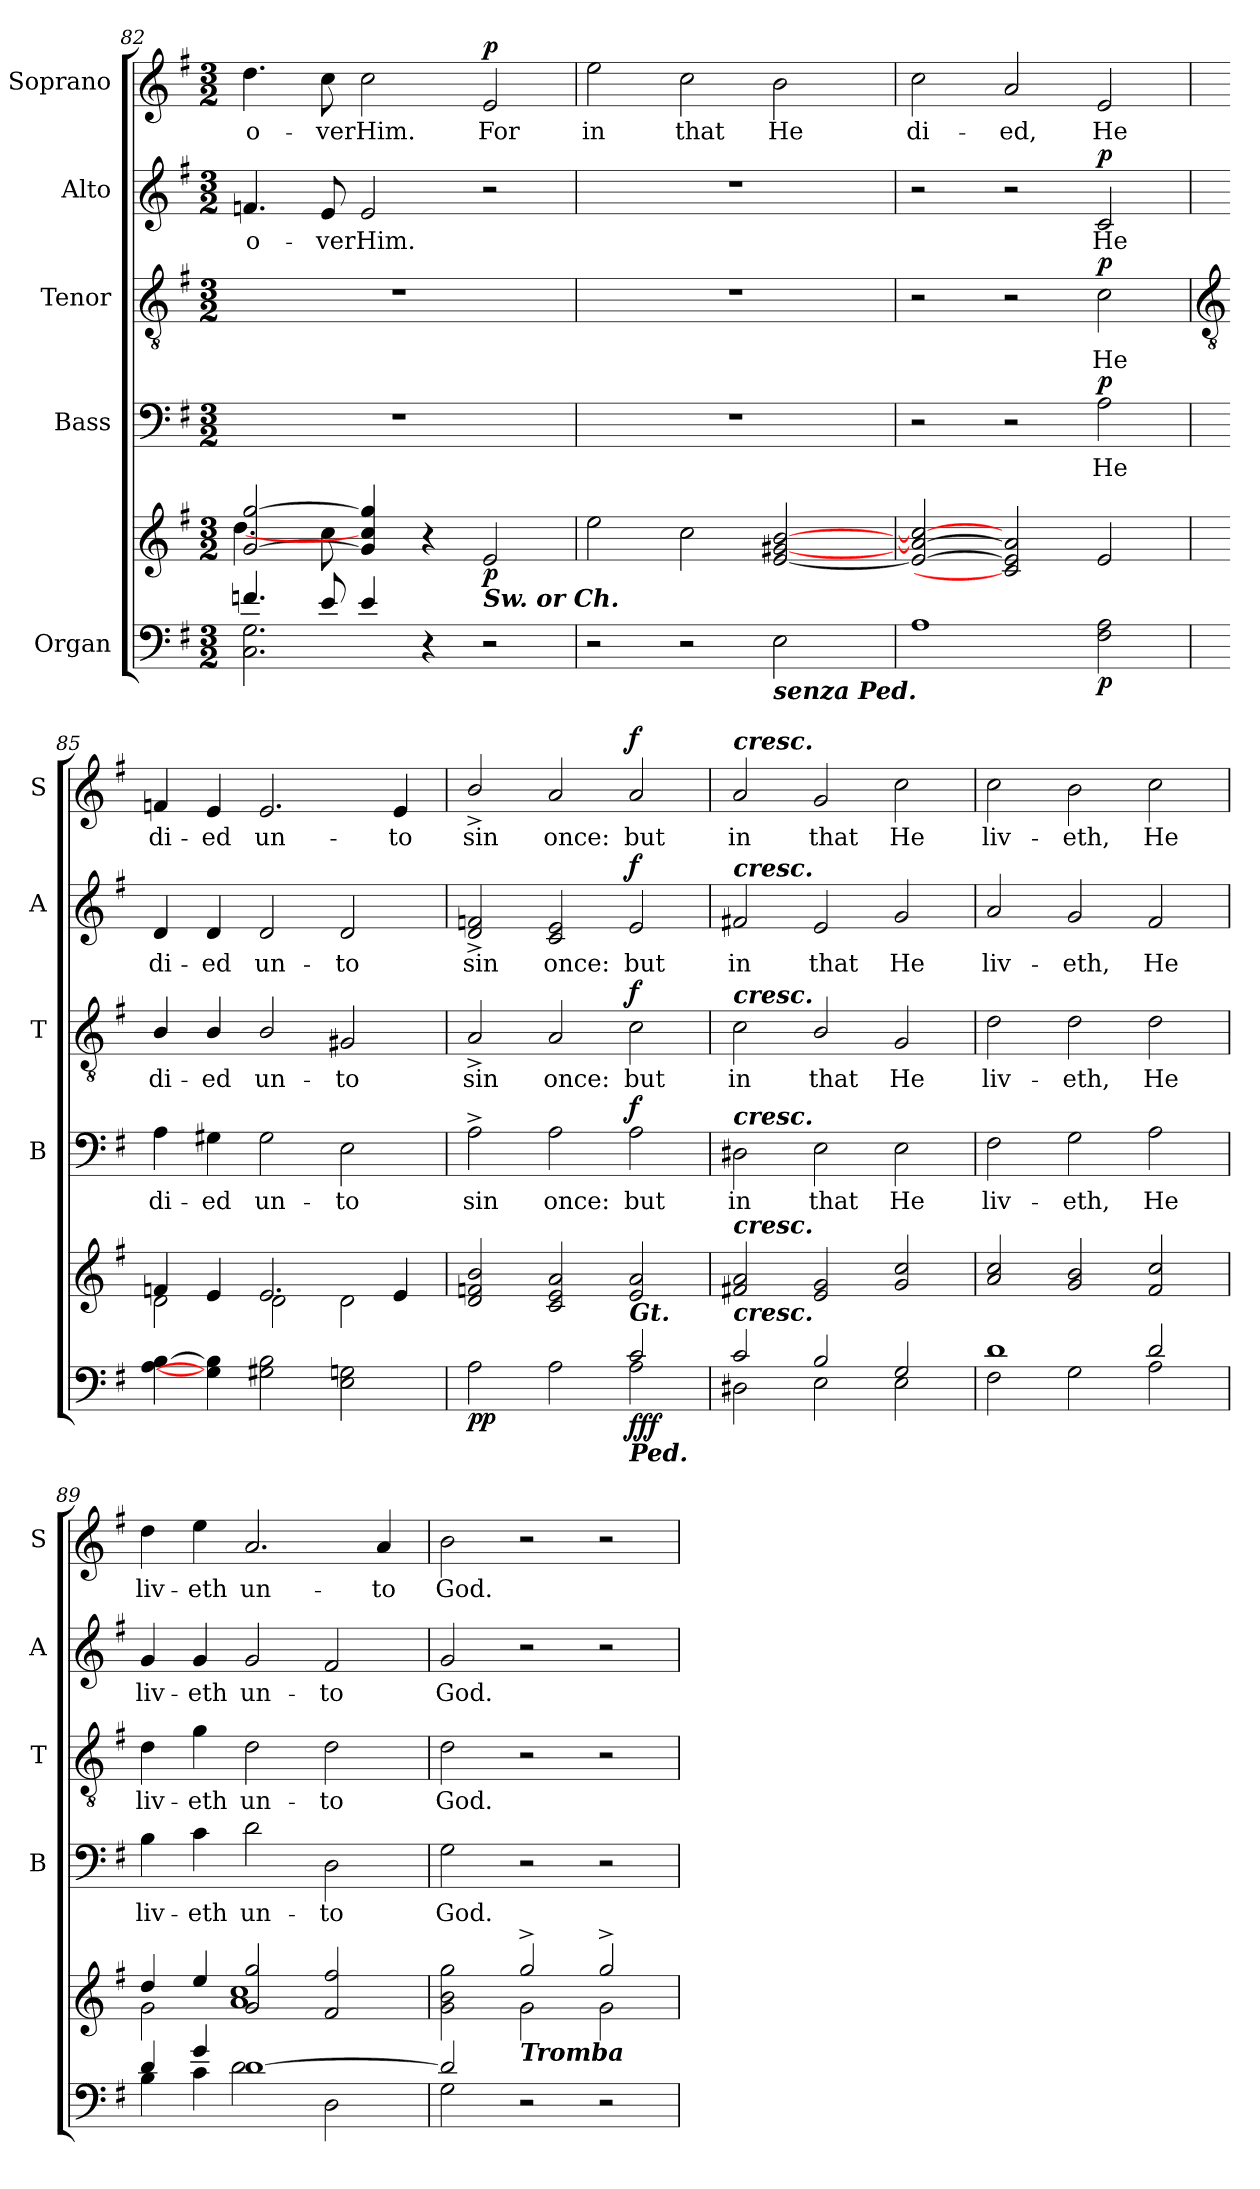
**kern	**kern	**dynam	**kern	**text	**dynam	**kern	**text	**dynam	**kern	**text	**dynam	**kern	**text	**dynam
*part5	*part5	*part5	*part4	*part4	*part4	*part3	*part3	*part3	*part2	*part2	*part2	*part1	*part1	*part1
*staff6	*staff5	*staff5/6	*staff4	*staff4	*staff4	*staff3	*staff3	*staff3	*staff2	*staff2	*staff2	*staff1	*staff1	*staff1
*I"Organ	*	*	*I"Bass	*	*	*I"Tenor	*	*	*I"Alto	*	*	*I"Soprano	*	*
*	*	*	*I'B	*	*	*I'T	*	*	*I'A	*	*	*I'S	*	*
*clefF4	*clefG2	*	*clefF4	*	*	*clefGv2	*	*	*clefG2	*	*	*clefG2	*	*
*k[f#]	*k[f#]	*	*k[f#]	*	*	*k[f#]	*	*	*k[f#]	*	*	*k[f#]	*	*
*G:	*G:	*	*G:	*	*	*G:	*	*	*G:	*	*	*G:	*	*
*M3/2	*M3/2	*	*M3/2	*	*	*M3/2	*	*	*M3/2	*	*	*M3/2	*	*
=82	=82	=82	=82	=82	=82	=82	=82	=82	=82	=82	=82	=82	=82	=82
*^	*^	*	*	*	*	*	*	*	*	*	*	*	*	*
!	!	!	!	!	!LO:N:vis=1	!	!	!LO:N:vis=1	!	!	!	!LO:LY:b	!	!	!LO:LY:b	!
4.fn/	2.C\ 2.G\	[2g/ [2gg/	4.dd\	.	1.r	.	.	1.r	.	.	4.fn	o-	.	4.dd	o-	.
!	!	!	!	!	!	!	!	!	!	!	!	!LO:LY:b	!	!	!LO:LY:b	!
8e/	.	.	8cc\	.	.	.	.	.	.	.	8e	-ver	.	8cc	-ver	.
!	!	!	!	!	!	!	!	!	!	!	!	!LO:LY:b	!	!	!LO:LY:b	!
4e/	.	4g/] 4cc/] 4gg/]	1ryy	.	.	.	.	.	.	.	2e	Him.	.	2cc	Him.	.
2.ryy	4r	4r	.	.	.	.	.	.	.	.	.	.	.	.	.	.
!	!	!LO:TX:b:Bi:t=Sw. or Ch.	!	!	!	!	!	!	!	!	!	!	!	!	!	!
!	!	!	!	!LO:DY:b	!	!	!	!	!	!	!	!	!	!	!LO:LY:b	!LO:DY:b
.	2r	2e	.	p	.	.	.	.	.	.	2r	.	.	2e	For	p
=83	=83	=83	=83	=83	=83	=83	=83	=83	=83	=83	=83	=83	=83	=83	=83	=83
!	!	!	!	!	!LO:N:vis=1	!	!	!LO:N:vis=1	!	!	!LO:N:vis=1	!	!	!	!LO:LY:b	!
1ryy	2r	2ee\	1ryy	.	1.r	.	.	1.r	.	.	1.r	.	.	2ee	in	.
!	!	!	!	!	!	!	!	!	!	!	!	!	!	!	!LO:LY:b	!
.	2r	2cc\	.	.	.	.	.	.	.	.	.	.	.	2cc	that	.
!LO:TX:b:Bi:t=senza Ped.	!	!	!	!	!	!	!	!	!	!	!	!	!	!	!	!
!	!	!	!	!	!	!	!	!	!	!	!	!	!	!	!LO:LY:b	!
4ryy	2E\	[2e [2g#X [2b	4ryy	.	.	.	.	.	.	.	.	.	.	2b	He	.
4ryy	.	.	4ryy	.	.	.	.	.	.	.	.	.	.	.	.	.
=84	=84	=84	=84	=84	=84	=84	=84	=84	=84	=84	=84	=84	=84	=84	=84	=84
!	!	!	!	!	!	!	!	!	!	!	!	!	!	!	!LO:LY:b	!
1.ryy	1A\	2e_ 2a_ 2cc_	1.ryy	.	2r	.	.	2r	.	.	2r	.	.	2cc	di-	.
!	!	!	!	!	!	!	!	!	!	!	!	!	!	!	!LO:LY:b	!
.	.	2c] 2e] 2a]	.	.	2r	.	.	2r	.	.	2r	.	.	2a	-ed,	.
!	!	!	!	!LO:DY:b=2	!	!LO:LY:b	!LO:DY:b	!	!LO:LY:b	!LO:DY:b	!	!LO:LY:b	!LO:DY:b	!	!LO:LY:b	!
.	2F#\ 2A\	2e	.	p	2A	He	p	2c	He	p	2c	He	p	2e	He	.
!!LO:LB:g=z
=85	=85	=85	=85	=85	=85	=85	=85	=85	=85	=85	=85	=85	=85	=85	=85	=85
*	*	*	*	*	*	*	*	*clefGv2	*	*	*	*	*	*	*	*
!	!	!	!	!	!	!LO:LY:b	!	!	!LO:LY:b	!	!	!LO:LY:b	!	!	!LO:LY:b	!
1ryy	[4A\ [4B\	4fn/	2d\	.	4A\	di-	.	4B/	di-	.	4d	di-	.	4fn	di-	.
!	!	!	!	!	!	!LO:LY:b	!	!	!LO:LY:b	!	!	!LO:LY:b	!	!	!LO:LY:b	!
.	4G#\] 4B\]	4e/	.	.	4G#X\	-ed	.	4B/	-ed	.	4d	-ed	.	4e	-ed	.
!	!	!	!	!	!	!LO:LY:b	!	!	!LO:LY:b	!	!	!LO:LY:b	!	!	!LO:LY:b	!
.	2G#\ 2B\	2.e/	2d\	.	2G#\	un-	.	2B/	un-	.	2d	un-	.	2.e	un-	.
!	!	!	!	!	!	!LO:LY:b	!	!	!LO:LY:b	!	!	!LO:LY:b	!	!	!	!
4ryy	2E\ 2Gn\	.	2d\	.	2E	-to	.	2G#X	-to	.	2d	-to	.	.	.	.
!	!	!	!	!	!	!	!	!	!	!	!	!	!	!	!LO:LY:b	!
4ryy	.	4e/	.	.	.	.	.	.	.	.	.	.	.	4e	-to	.
=86	=86	=86	=86	=86	=86	=86	=86	=86	=86	=86	=86	=86	=86	=86	=86	=86
!	!	!	!	!LO:DY:b=2	!	!LO:LY:b	!	!	!LO:LY:b	!	!	!LO:LY:b	!	!	!LO:LY:b	!
!	!	!	!	!LO:DY:n=1:b	!	!	!	!	!	!	!	!	!	!	!	!
1ryy	2A\	2d/ 2fn/ 2b/	1.ryy	p p	2A^\	sin	.	2A^/	sin	.	2d/^ 2fn/^	sin	.	2b^/	sin	.
!	!	!	!	!	!	!LO:LY:b	!	!	!LO:LY:b	!	!	!LO:LY:b	!	!	!LO:LY:b	!
.	2A\	2c/ 2e/ 2a/	.	.	2A	once:	.	2A	once:	.	2c 2e	once:	.	2a	once:	.
!LO:TX:a:Bi:t=Gt.	!	!	!	!	!	!	!	!	!	!	!	!	!	!	!	!
!LO:TX:b:Bi:t=Ped.	!	!	!	!	!	!	!	!	!	!	!	!	!	!	!	!
!	!	!	!	!LO:DY:n=2:b=2	!	!LO:LY:b	!	!	!LO:LY:b	!	!	!LO:LY:b	!	!	!LO:LY:b	!
!	!	!	!	!LO:DY:n=3:b=2	!	!	!	!	!	!	!	!	!	!	!	!
!	!	!	!	!LO:DY:n=4:b	!	!	!LO:DY:b	!	!	!LO:DY:b	!	!	!LO:DY:b	!	!	!LO:DY:b
2c/	2A\	2e/ 2a/	.	f f f	2A	but	f	2c	but	f	2e	but	f	2a	but	f
=87	=87	=87	=87	=87	=87	=87	=87	=87	=87	=87	=87	=87	=87	=87	=87	=87
!	!	!	!	!	!	!	!	!	!	!	!	!	!	!LO:TX:a:Bi:t=cresc.	!	!
!	!	!	!	!	!	!	!	!	!	!	!LO:TX:a:Bi:t=cresc.	!	!	!	!	!
!	!	!	!	!	!	!	!	!LO:TX:a:Bi:t=cresc.	!	!	!	!	!	!	!	!
!	!	!	!	!	!LO:TX:a:Bi:t=cresc.	!	!	!	!	!	!	!	!	!	!	!
!	!	!LO:TX:a:Bi:t=cresc.	!	!	!	!	!	!	!	!	!	!	!	!	!	!
!LO:TX:a:Bi:t=cresc.	!	!	!	!	!	!	!	!	!	!	!	!	!	!	!	!
!	!	!	!	!	!	!LO:LY:b	!	!	!LO:LY:b	!	!	!LO:LY:b	!	!	!LO:LY:b	!
2c/	2D#X\	2f#X/ 2a/	1.ryy	.	2D#X	in	.	2c	in	.	2f#X	in	.	2a	in	.
!	!	!	!	!	!	!LO:LY:b	!	!	!LO:LY:b	!	!	!LO:LY:b	!	!	!LO:LY:b	!
2B/	2E\	2e/ 2g/	.	.	2E\	that	.	2B/	that	.	2e	that	.	2g	that	.
!	!	!	!	!	!	!LO:LY:b	!	!	!LO:LY:b	!	!	!LO:LY:b	!	!	!LO:LY:b	!
2G/	2E\	2g/ 2cc/	.	.	2E	He	.	2G	He	.	2g	He	.	2cc	He	.
=88	=88	=88	=88	=88	=88	=88	=88	=88	=88	=88	=88	=88	=88	=88	=88	=88
!	!	!	!	!	!	!LO:LY:b	!	!	!LO:LY:b	!	!	!LO:LY:b	!	!	!LO:LY:b	!
1d/	2F#\	2a/ 2cc/	1.ryy	.	2F#\	liv-	.	2d	liv-	.	2a	liv-	.	2cc	liv-	.
!	!	!	!	!	!	!LO:LY:b	!	!	!LO:LY:b	!	!	!LO:LY:b	!	!	!LO:LY:b	!
.	2G\	2g/ 2b/	.	.	2G	-eth,	.	2d	-eth,	.	2g	-eth,	.	2b	-eth,	.
!	!	!	!	!	!	!LO:LY:b	!	!	!LO:LY:b	!	!	!LO:LY:b	!	!	!LO:LY:b	!
2d/	2A\	2f#/ 2cc/	.	.	2A	He	.	2d	He	.	2f#	He	.	2cc	He	.
=89	=89	=89	=89	=89	=89	=89	=89	=89	=89	=89	=89	=89	=89	=89	=89	=89
!	!	!	!	!	!	!LO:LY:b	!	!	!LO:LY:b	!	!	!LO:LY:b	!	!	!LO:LY:b	!
4d/	4B\	4dd/	2g\	.	4B	liv-	.	4d	liv-	.	4g	liv-	.	4dd	liv-	.
!	!	!	!	!	!	!LO:LY:b	!	!	!LO:LY:b	!	!	!LO:LY:b	!	!	!LO:LY:b	!
4g/	4c\	4ee/	.	.	4c	-eth	.	4g	-eth	.	4g	-eth	.	4ee	-eth	.
!	!	!	!	!	!	!LO:LY:b	!	!	!LO:LY:b	!	!	!LO:LY:b	!	!	!LO:LY:b	!
[1d/	2d\	2g/ 2gg/	1a\ 1cc\	.	2d	un-	.	2d	un-	.	2g	un-	.	2.a	un-	.
!	!	!	!	!	!	!LO:LY:b	!	!	!LO:LY:b	!	!	!LO:LY:b	!	!	!	!
.	2D\	2f#/ 2ff#/	.	.	2D	-to	.	2d	-to	.	2f#	-to	.	.	.	.
!	!	!	!	!	!	!	!	!	!	!	!	!	!	!	!LO:LY:b	!
.	.	.	.	.	.	.	.	.	.	.	.	.	.	4a	-to	.
=90	=90	=90	=90	=90	=90	=90	=90	=90	=90	=90	=90	=90	=90	=90	=90	=90
!	!	!	!	!	!	!LO:LY:b	!	!	!LO:LY:b	!	!	!LO:LY:b	!	!	!LO:LY:b	!
2d/]	2G\	2g\ 2b\ 2gg\	2ryy	.	2G	God.	.	2d	God.	.	2g	God.	.	2b	God.	.
!	!	!LO:TX:b:Bi:t=Tromba	!	!	!	!	!	!	!	!	!	!	!	!	!	!
2r	1ryy	2gg^/	2g\	.	2r	.	.	2r	.	.	2r	.	.	2r	.	.
2r	.	2gg^/	2g\	.	2r	.	.	2r	.	.	2r	.	.	2r	.	.
*v	*v	*	*	*	*	*	*	*	*	*	*	*	*	*	*	*
*	*v	*v	*	*	*	*	*	*	*	*	*	*	*	*	*
=	=	=	=	=	=	=	=	=	=	=	=	=	=	=
*-	*-	*-	*-	*-	*-	*-	*-	*-	*-	*-	*-	*-	*-	*-
